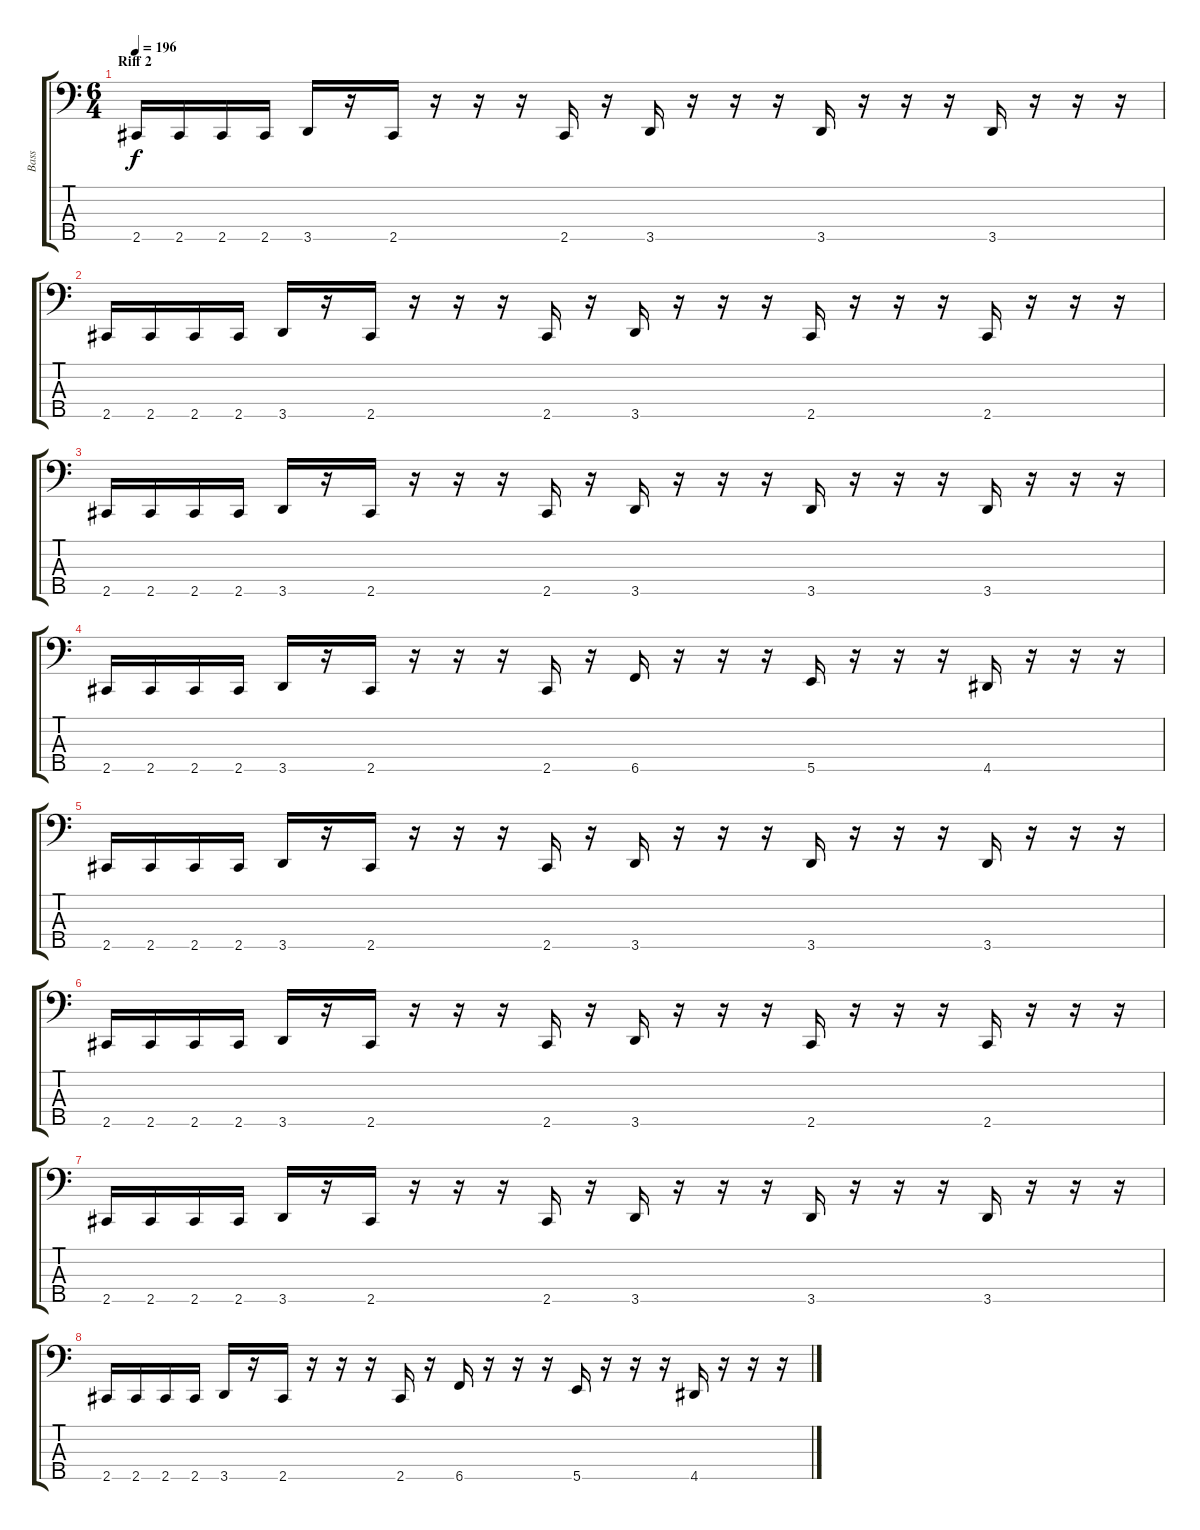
\track ("Bass" "Bass") {instrument electricbassfinger}
\staff {score tabs}
\tuning (G2 D2 A1 E1 B0) {hide}
\ts (6 4)
\section ("" "Riff 2")
\tempo 196
\clef f4
\ks c
2.5.16{dy f} 2.5.16 2.5.16 2.5.16 3.5.16 r.16 2.5.16 r.16 r.16 r.16 2.5.16 r.16 3.5.16 r.16 r.16 r.16 3.5.16 r.16 r.16 r.16 3.5.16 r.16 r.16 r.16 |
2.5.16 2.5.16 2.5.16 2.5.16 3.5.16 r.16 2.5.16 r.16 r.16 r.16 2.5.16 r.16 3.5.16 r.16 r.16 r.16 2.5.16 r.16 r.16 r.16 2.5.16 r.16 r.16 r.16 |
2.5.16 2.5.16 2.5.16 2.5.16 3.5.16 r.16 2.5.16 r.16 r.16 r.16 2.5.16 r.16 3.5.16 r.16 r.16 r.16 3.5.16 r.16 r.16 r.16 3.5.16 r.16 r.16 r.16 |
2.5.16 2.5.16 2.5.16 2.5.16 3.5.16 r.16 2.5.16 r.16 r.16 r.16 2.5.16 r.16 6.5.16 r.16 r.16 r.16 5.5.16 r.16 r.16 r.16 4.5.16 r.16 r.16 r.16 |
2.5.16 2.5.16 2.5.16 2.5.16 3.5.16 r.16 2.5.16 r.16 r.16 r.16 2.5.16 r.16 3.5.16 r.16 r.16 r.16 3.5.16 r.16 r.16 r.16 3.5.16 r.16 r.16 r.16 |
2.5.16 2.5.16 2.5.16 2.5.16 3.5.16 r.16 2.5.16 r.16 r.16 r.16 2.5.16 r.16 3.5.16 r.16 r.16 r.16 2.5.16 r.16 r.16 r.16 2.5.16 r.16 r.16 r.16 |
2.5.16 2.5.16 2.5.16 2.5.16 3.5.16 r.16 2.5.16 r.16 r.16 r.16 2.5.16 r.16 3.5.16 r.16 r.16 r.16 3.5.16 r.16 r.16 r.16 3.5.16 r.16 r.16 r.16 |
2.5.16 2.5.16 2.5.16 2.5.16 3.5.16 r.16 2.5.16 r.16 r.16 r.16 2.5.16 r.16 6.5.16 r.16 r.16 r.16 5.5.16 r.16 r.16 r.16 4.5.16 r.16 r.16 r.16
